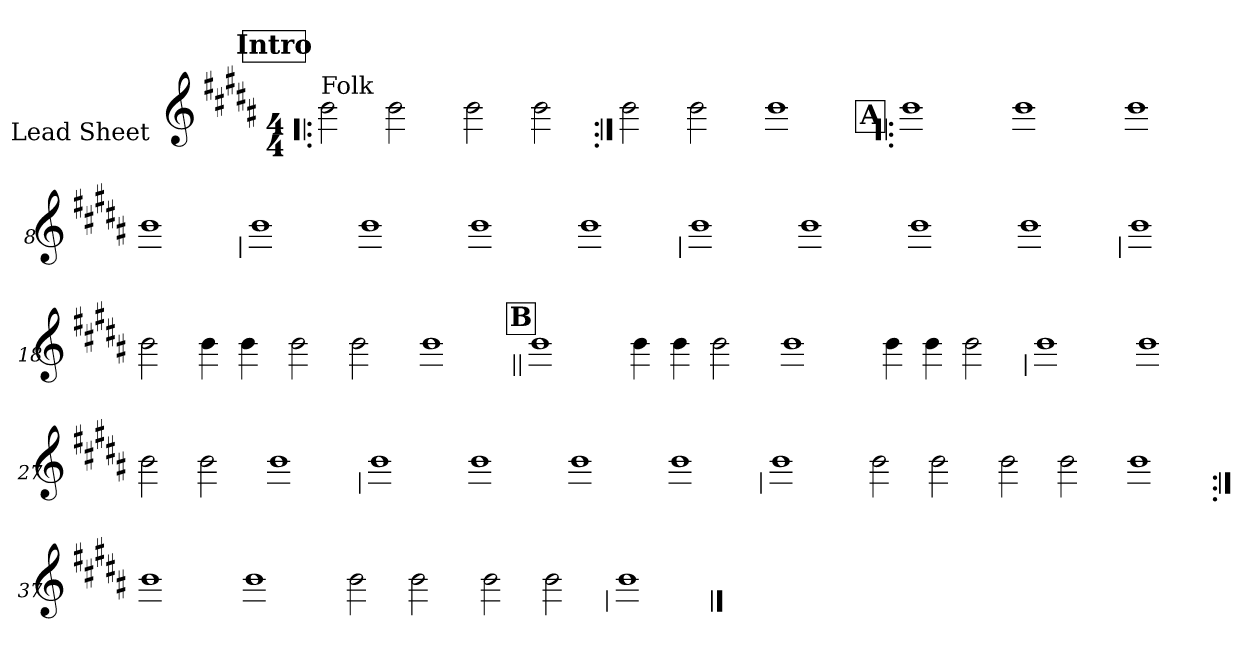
**kern
*part1
*staff1
*I"Lead Sheet
*stria0
*clefG2
*k[f#c#g#d#a#]
*B:
*M4/4
*MM111
!!LO:REH:place=s1:a:t=Intro
=1!|:
!LO:TX:a:t=Folk
2b
2b
=2-
2b
2b
=3:|!
2b
2b
=4-
1b
!!LO:LB:g=z
!!LO:REH:place=s1:a:t=A
=5!|:
1b
=6-
1b
=7-
1b
=8-
1b
!!LO:LB:g=z
=9
1b
=10-
1b
=11-
1b
=12-
1b
!!LO:LB:g=z
=13
1b
=14-
1b
=15-
1b
=16-
1b
!!LO:LB:g=z
=17
1b
=18-
2b
4b
4b
=19-
2b
2b
=20-
1b
!!LO:LB:g=z
!!LO:REH:place=s1:a:t=B
=21||
1b
=22-
4b
4b
2b
=23-
1b
=24-
4b
4b
2b
!!LO:LB:g=z
=25
1b
=26-
1b
=27-
2b
2b
=28-
1b
!!LO:LB:g=z
=29
1b
=30-
1b
=31-
1b
=32-
1b
!!LO:LB:g=z
=33
1b
=34-
2b
2b
=35-
2b
2b
=36-
1b
!!LO:LB:g=z
=37:|!
1b
=38-
1b
=39-
2b
2b
=40-
2b
2b
!!LO:LB:g=z
=41
1b
==
*-
